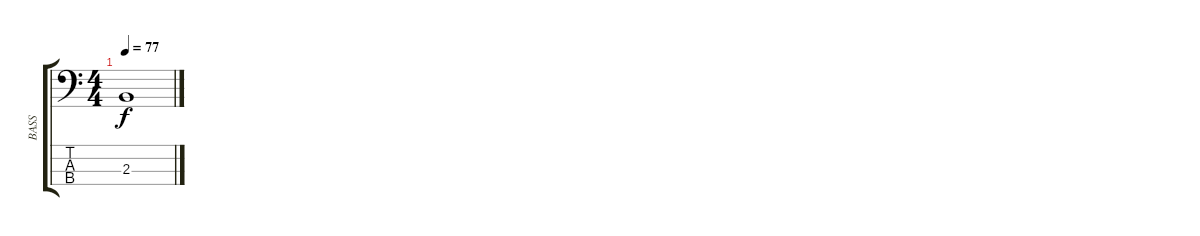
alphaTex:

\track ("BASS" "BASS") {instrument electricbassfinger}
\staff {score tabs}
\tuning (G2 D2 A1 E1) {hide}
\ts (4 4)
\tempo 77
\clef f4
\ks c
2.3.1{dy f}
